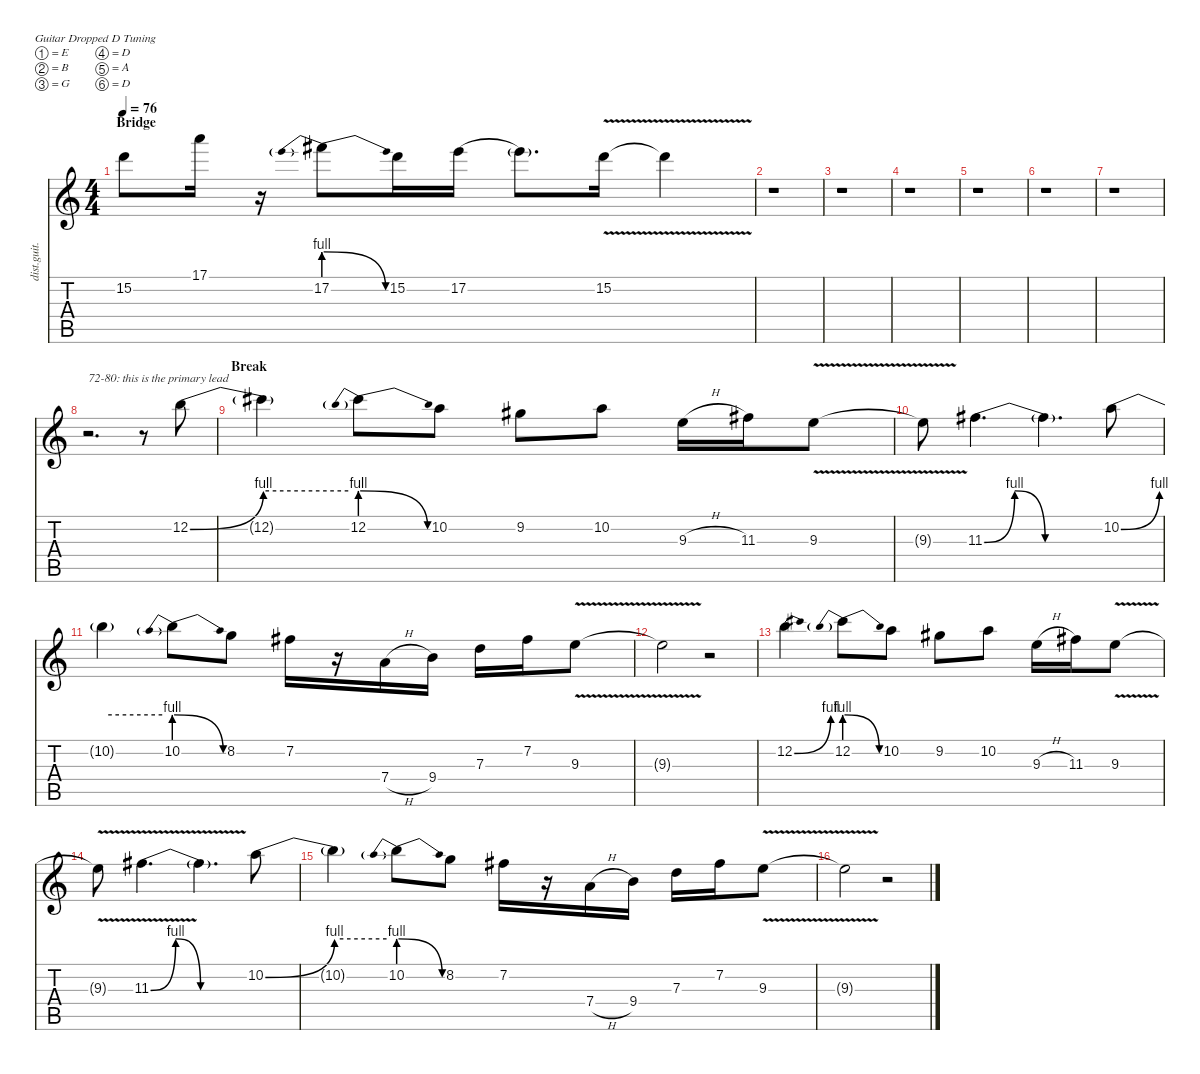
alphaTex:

\defaultSystemsLayout 4
\hideDynamics
\bracketExtendMode nobrackets
\otherSystemsTrackNameOrientation horizontal
\track ("Lead Guitar" "dist.guit.") {instrument distortionguitar}
\staff {score tabs}
\tuning (E4 B3 G3 D3 A2 D2)
\ts (4 4)
\section ("" "Bridge")
\tempo 76
\clef g2
\ks c
15.2.8{dy f beam Down} 17.1.16{beam Down} r.16{beam Down} 17.2{be (prebendrelease 0 4 39.999998399999996 0)}.8{beam Down} 15.2.16{beam Down} 17.2{be (hold 0 0 60 0)}.16{beam Down} 17.2{be (hold 0 0 60 0) t}.8{d beam Down} 15.2{v}.16{beam Down} 15.2{v t}.4{beam Down} |
r.1{beam Down} |
r.1{beam Down} |
r.1{beam Down} |
r.1{beam Down} |
r.1{beam Down} |
r.1{beam Down} |
r.2{d txt "72-80: this is the primary lead" beam Down} r.8{beam Down} 12.2{be (bend 0 0 60 4)}.8{dy mp beam Down} |
\section ("" "Break")
12.2{be (hold 0 4 60 4) t}.4{dy f beam Down} 12.2{be (prebendrelease 0 4 9.999999599999999 0)}.8{dy mp beam Down} 10.2.8{beam Down} 9.2{acc #}.8{beam Down} 10.2.8{beam Down} 9.3{h}.16{beam Down} 11.3{acc #}.16{beam Down} 9.3{v}.8{beam Down} |
9.3{v t}.8{dy f beam Down} 11.3{be (bendrelease 0 0 30 4 30 4 60 0) acc #}.4{d dy mp beam Down} 11.3{be (hold 0 0 60 0) t acc #}.4{d dy f beam Down} 10.2{be (bend 0 0 60 4)}.8{dy mp beam Down} |
10.2{be (hold 0 4 60 4) t}.4{dy f beam Down} 10.2{be (prebendrelease 0 4 9.999999599999999 0)}.8{dy mp beam Down} 8.2.8{beam Down} 7.2{acc #}.16{beam Down} r.16{beam Down} 7.4{h}.16{beam Down} 9.4.16{beam Down} 7.3.16{beam Down} 7.2{acc #}.16{beam Down} 9.3{v}.8{beam Down} |
9.3{v t}.2{dy f beam Down} r.2{beam Down} |
12.2{be (bend 0 0 30 4)}.4{dy mp beam Down} 12.2{be (prebendrelease 0 4 9.999999599999999 0)}.8{beam Down} 10.2.8{beam Down} 9.2{acc #}.8{beam Down} 10.2.8{beam Down} 9.3{h}.16{beam Down} 11.3{acc #}.16{beam Down} 9.3{v}.8{beam Down} |
9.3{v t}.8{dy f beam Down} 11.3{be (bendrelease 0 0 30 4 30 4 60 0) v acc #}.4{d dy mp beam Down} 11.3{be (hold 0 0 60 0) t acc #}.4{d dy f beam Down} 10.2{be (bend 0 0 60 4)}.8{dy mp beam Down} |
10.2{be (hold 0 4 60 4) t}.4{dy f beam Down} 10.2{be (prebendrelease 0 4 9.999999599999999 0)}.8{dy mp beam Down} 8.2.8{beam Down} 7.2{acc #}.16{beam Down} r.16{beam Down} 7.4{h}.16{beam Down} 9.4.16{beam Down} 7.3.16{beam Down} 7.2{acc #}.16{beam Down} 9.3{v}.8{beam Down} |
9.3{v t}.2{dy f beam Down} r.2{beam Down}
